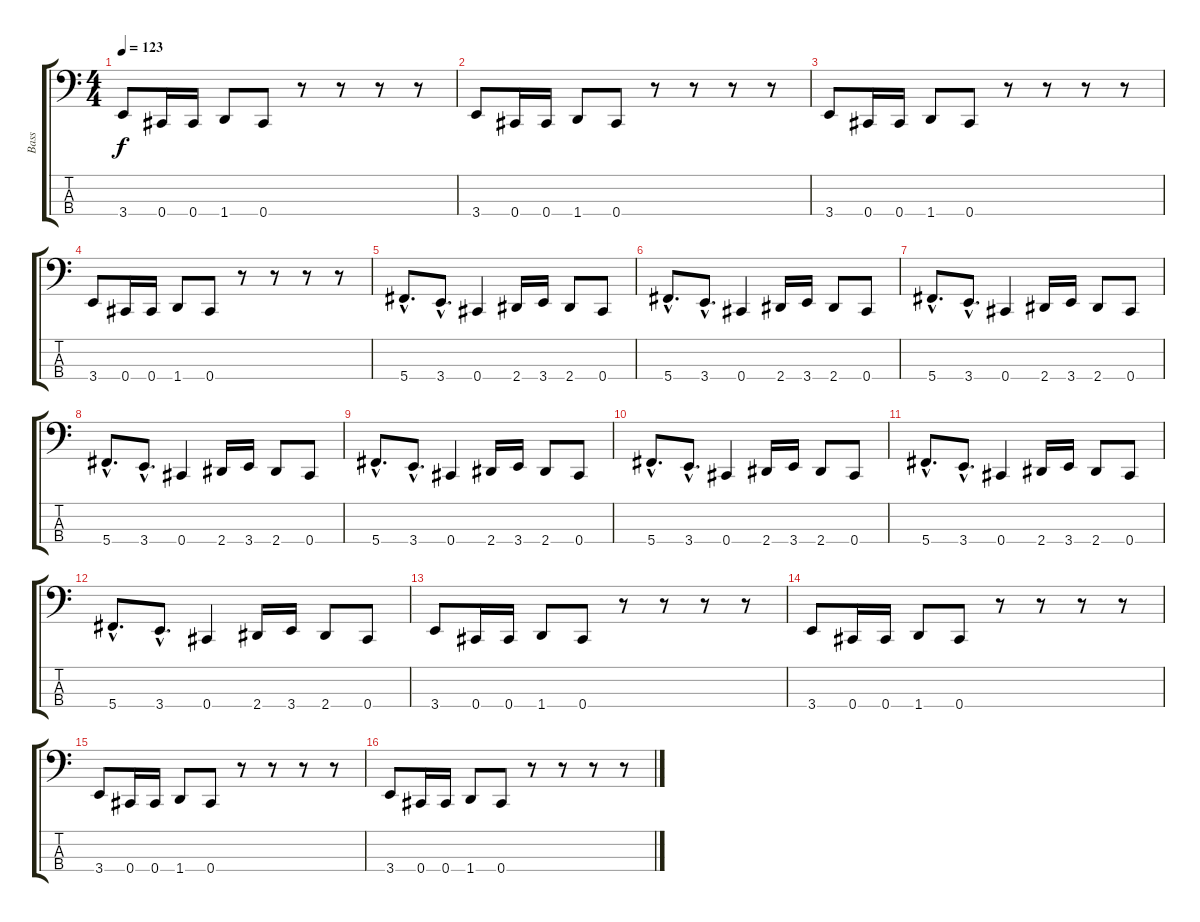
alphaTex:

\track ("Bass" "Bass") {instrument electricbasspick}
\staff {score tabs}
\tuning (Gb2 Db2 Ab1 Db1) {hide}
\ts (4 4)
\tempo 123
\clef f4
\ks c
3.4.8{dy f} 0.4.16 0.4.16 1.4.8 0.4.8 r.8 r.8 r.8 r.8 |
3.4.8 0.4.16 0.4.16 1.4.8 0.4.8 r.8 r.8 r.8 r.8 |
3.4.8 0.4.16 0.4.16 1.4.8 0.4.8 r.8 r.8 r.8 r.8 |
3.4.8 0.4.16 0.4.16 1.4.8 0.4.8 r.8 r.8 r.8 r.8 |
5.4{hac}.8{d} 3.4{hac}.8{d} 0.4.4 2.4.16 3.4.16 2.4.8 0.4.8 |
5.4{hac}.8{d} 3.4{hac}.8{d} 0.4.4 2.4.16 3.4.16 2.4.8 0.4.8 |
5.4{hac}.8{d} 3.4{hac}.8{d} 0.4.4 2.4.16 3.4.16 2.4.8 0.4.8 |
5.4{hac}.8{d} 3.4{hac}.8{d} 0.4.4 2.4.16 3.4.16 2.4.8 0.4.8 |
5.4{hac}.8{d} 3.4{hac}.8{d} 0.4.4 2.4.16 3.4.16 2.4.8 0.4.8 |
5.4{hac}.8{d} 3.4{hac}.8{d} 0.4.4 2.4.16 3.4.16 2.4.8 0.4.8 |
5.4{hac}.8{d} 3.4{hac}.8{d} 0.4.4 2.4.16 3.4.16 2.4.8 0.4.8 |
5.4{hac}.8{d} 3.4{hac}.8{d} 0.4.4 2.4.16 3.4.16 2.4.8 0.4.8 |
3.4.8 0.4.16 0.4.16 1.4.8 0.4.8 r.8 r.8 r.8 r.8 |
3.4.8 0.4.16 0.4.16 1.4.8 0.4.8 r.8 r.8 r.8 r.8 |
3.4.8 0.4.16 0.4.16 1.4.8 0.4.8 r.8 r.8 r.8 r.8 |
3.4.8 0.4.16 0.4.16 1.4.8 0.4.8 r.8 r.8 r.8 r.8
